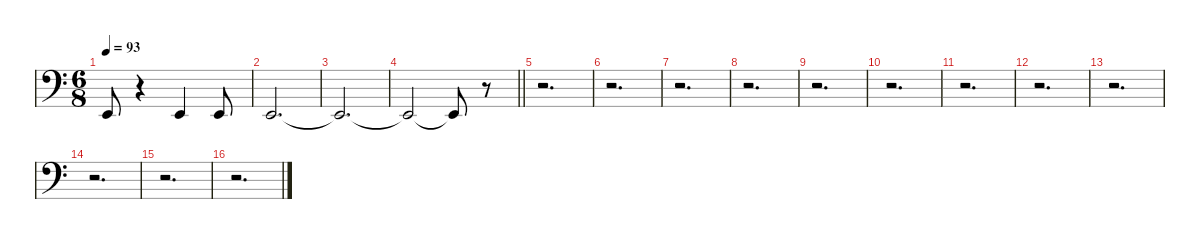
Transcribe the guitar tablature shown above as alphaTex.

\defaultSystemsLayout 4
\hideDynamics
\bracketExtendMode nobrackets
\singleTrackTrackNamePolicy hidden
\multiTrackTrackNamePolicy hidden
\firstSystemTrackNameMode fullname
\firstSystemTrackNameOrientation horizontal
\otherSystemsTrackNameOrientation horizontal
\track ("Backup Vocals [Mikael Akerfeldt]" "chr.") {defaultSystemsLayout 16 instrument voiceoohs}
\staff {score}
\tuning (E4 B3 G3 D3 A2 E2)
\ts (6 8)
\tempo 93
\clef f4
\ks c
0.6.8{dy mf} r.4 0.6.4 0.6.8 |
0.6.2{d} |
0.6{t}.2{d} |
\barLineRight lightlight
0.6{t}.2 0.6{t}.8 r.8 |
r.2{d} |
r.2{d} |
r.2{d} |
r.2{d} |
r.2{d} |
r.2{d} |
r.2{d} |
r.2{d} |
r.2{d} |
r.2{d} |
r.2{d} |
r.2{d}
